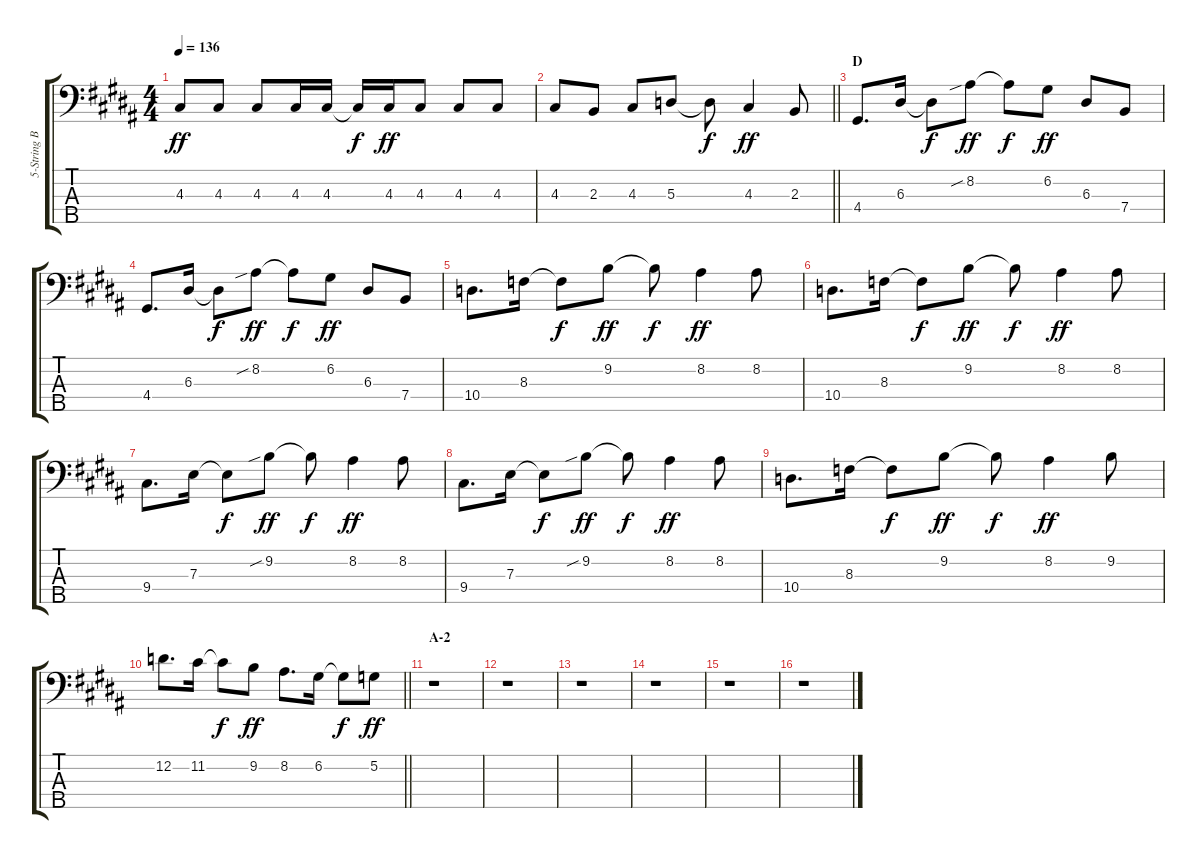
\track ("5-String Bass" "5-String B") {instrument electricbasspick}
\staff {score tabs}
\tuning (G2 D2 A1 E1 B0) {hide}
\ts (4 4)
\tempo 136
\clef f4
\ks b
4.3.8{dy ff} 4.3.8 4.3.8 4.3.16 4.3.16 4.3{t}.16{dy f} 4.3.16{dy ff} 4.3.8 4.3.8 4.3.8 |
\barLineRight lightlight
4.3.8 2.3.8 4.3.8 5.3.8 5.3{t}.8{dy f} 4.3.4{dy ff} 2.3.8 |
\section ("" "D")
4.4.8{d} 6.3.16 6.3{t}.8{dy f} 8.2{sib}.8{dy ff} 8.2{t}.8{dy f} 6.2.8{dy ff} 6.3.8 7.4.8 |
4.4.8{d} 6.3.16 6.3{t}.8{dy f} 8.2{sib}.8{dy ff} 8.2{t}.8{dy f} 6.2.8{dy ff} 6.3.8 7.4.8 |
10.4.8{d} 8.3.16 8.3{t}.8{dy f} 9.2.8{dy ff} 9.2{t}.8{dy f} 8.2.4{dy ff} 8.2.8 |
10.4.8{d} 8.3.16 8.3{t}.8{dy f} 9.2.8{dy ff} 9.2{t}.8{dy f} 8.2.4{dy ff} 8.2.8 |
9.4.8{d} 7.3.16 7.3{t}.8{dy f} 9.2{sib}.8{dy ff} 9.2{t}.8{dy f} 8.2.4{dy ff} 8.2.8 |
9.4.8{d} 7.3.16 7.3{t}.8{dy f} 9.2{sib}.8{dy ff} 9.2{t}.8{dy f} 8.2.4{dy ff} 8.2.8 |
10.4.8{d} 8.3.16 8.3{t}.8{dy f} 9.2.8{dy ff} 9.2{t}.8{dy f} 8.2.4{dy ff} 9.2.8 |
\barLineRight lightlight
12.2.8{d} 11.2.16 11.2{t}.8{dy f} 9.2.8{dy ff} 8.2.8{d} 6.2.16 6.2{t}.8{dy f} 5.2.8{dy ff} |
\section ("" "A-2")
r.1 |
r.1 |
r.1 |
r.1 |
r.1 |
r.1
